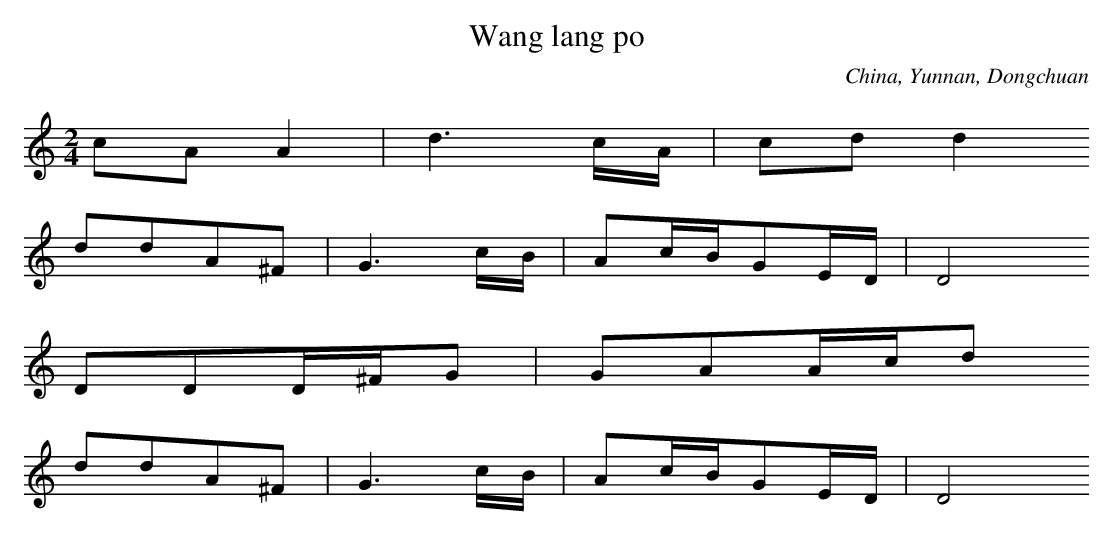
X:1
T: Wang lang po
O: China, Yunnan, Dongchuan
M: 2/4
L: 1/16
K: C
c2A2A4 | d6cA | c2d2d4
d2d2A2^F2 | G6cB | A2cBG2ED | D8
D2D2D^FG2 | G2A2Acd2
d2d2A2^F2 | G6cB | A2cBG2ED | D8
